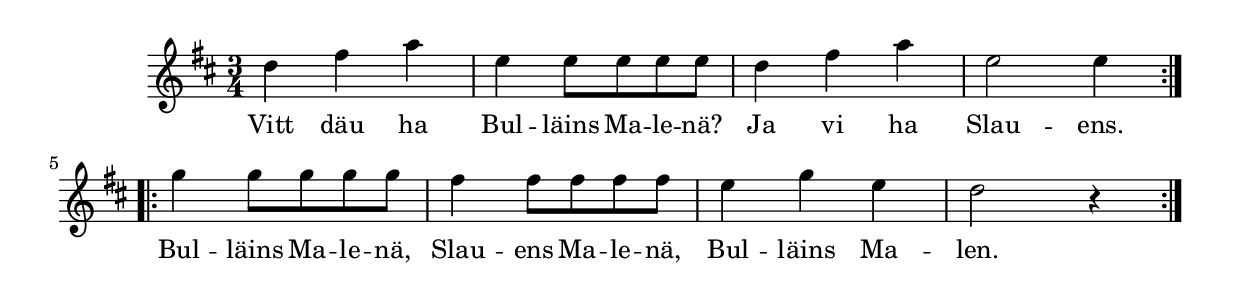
{
\time 3/4
\key d \major

\repeat volta 2 { 
 d''4 fis'' a''  | 
 e'' e''8 e'' e'' e''  | 
 d''4 fis'' a''  | 
 e''2 e''4  |
 } %( endrepeat )% 
\repeat volta 2 { 
  g'' g''8 g'' g'' g''  | 
 fis''4 fis''8 fis'' fis'' fis''  | 
 e''4 g'' e''  | 
 d''2 r4  |
 } %( endrepeat )% 
  }
 \addlyrics {
     Vitt däu ha Bul -- läins Ma -- le -- nä? Ja vi ha Slau -- ens.
     Bul -- läins Ma -- le -- nä, Slau -- ens Ma -- le -- nä, Bul -- läins Ma -- len.
}
